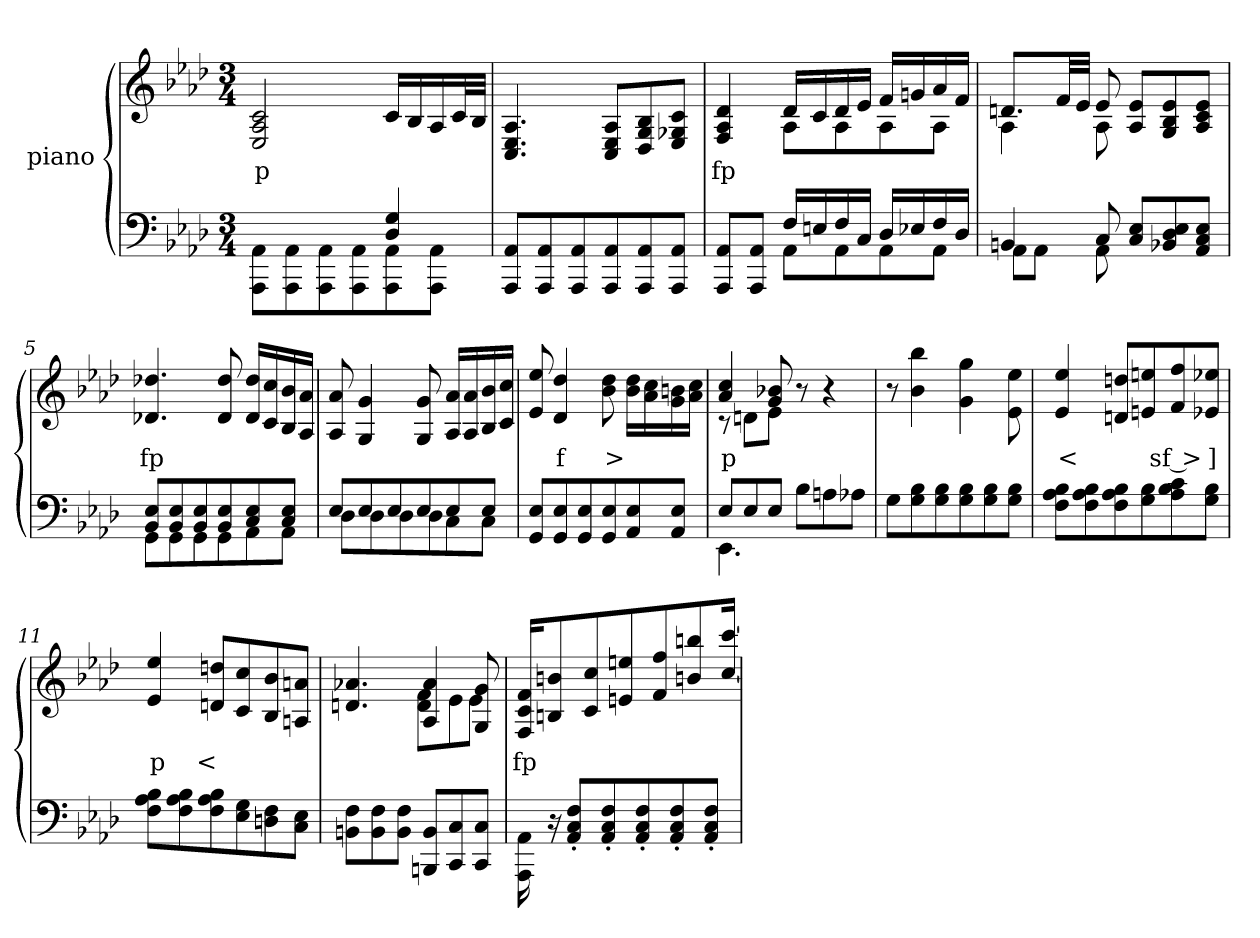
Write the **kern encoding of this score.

**kern	**kern	**text
*part2	*part1	*part1
*staff2	*staff1	*staff1
*	*I"piano	*
*clefF4	*clefG2	*
*k[b-e-a-d-]	*k[b-e-a-d-]	*
*A-:	*A-:	*
*M3/4	*M3/4	*
=1	=1	=1
*^	*	*
2ryy	8AAA- 8AA-L	2E- 2A- 2c	p
.	8AAA- 8AA-	.	.
.	8AAA- 8AA-	.	.
.	8AAA- 8AA-	.	.
4D- 4G	8AAA- 8AA-	16cLL	.
.	.	16B-	.
.	8AAA- 8AA-J	16A-	.
.	.	32cL	.
.	.	32B-JJJ	.
*v	*v	*	*
=2	=2	=2
8AAA- 8AA-L	4.C 4.E- 4.A-	.
8AAA- 8AA-	.	.
8AAA- 8AA-	.	.
8AAA- 8AA-	8C 8E- 8A-L	.
8AAA- 8AA-	8D- 8G 8B-	.
8AAA- 8AA-J	8E- 8G-X 8cJ	.
=3	=3	=3
*^	*^	*
4ryy	8AAA- 8AA-L	4ryy	4F 4A- 4d-	fp
.	8AAA- 8AA-J	.	.	.
16FLL	8AA-L	16d-LL	8A-L	.
16En	.	16c	.	.
16F	8AA-	16d-	8A-	.
16CJJ	.	16e-JJ	.	.
16D-LL	8AA-	16fLL	8A-	.
16E-X	.	16gn	.	.
16F	8AA-J	16a-	8A-J	.
16D-JJ	.	16fJJ	.	.
=4	=4	=4	=4	=4
4BBn	8AA-L	8.dnL	4A-	.
.	8AA-J	.	.	.
.	.	32fLL	.	.
.	.	32e-JJJ	.	.
8C	8AA-	8e-	8A-	.
4.ryy	8C 8E-L	8A- 8e-L	4.ryy	.
.	8BB-X 8D- 8E-	8G 8B- 8e-	.	.
.	8AA- 8C 8E-J	8A- 8c 8e-J	.	.
*	*	*v	*v	*
=5	=5	=5	=5
8BB- 8E-L	8GGL	4.d-X 4.dd-X	fp
8BB- 8E-	8GG	.	.
8BB- 8E-	8GG	.	.
8BB- 8E-	8GG	8d- 8dd-	.
8C 8E-	8AA-	16d- 16dd-LL	.
.	.	16c 16cc	.
8C 8E-J	8AA-J	16B- 16b-	.
.	.	16A- 16a-JJ	.
=6	=6	=6	=6
8E-L	8D-L	8A- 8a-	.
8E-	8D-	4G 4g	.
8E-	8D-	.	.
8E-	8D-	8G 8g	.
8E-	8C	16A- 16a-LL	.
.	.	16A- 16a-	.
8E-J	8CJ	16B- 16b-	.
.	.	16c 16ccJJ	.
*v	*v	*	*
=7	=7	=7
8GG 8E-L	8e- 8ee-	.
8GG 8E-	4d- 4dd-	f
8GG 8E-	.	.
8GG 8E-	8b- 8dd-	>
8AA- 8E-	16b- 16dd-LL	.
.	16a- 16cc	.
8AA- 8E-J	16g 16bn	.
.	16a- 16ccJJ	.
=8	=8	=8
*^	*^	*
8E-L	4.EE-	4a- 4cc	8r	p
8E-	.	.	8dnL	.
8E-J	.	8g 8b-X	8e-J	.
8B-L	4.ryy	8r	4.ryy	.
8An	.	4r	.	.
8A-XJ	.	.	.	.
*v	*v	*	*	*
*	*v	*v	*
=9	=9	=9
8GL	8r	.
8G 8B-	4b- 4bb-	.
8G 8B-	.	.
8G 8B-	4g 4gg	.
8G 8B-	.	.
8G 8B-J	8e-\ 8ee-\	.
=10	=10	=10
8F 8A- 8B-L	4e- 4ee-	<
8F 8A- 8B-	.	.
8F 8A- 8B-	8dn 8ddnL	.
8G 8B-	8en 8een	.
8A- 8B- 8c	8f 8ff	sf >
8G 8B-J	8e-X 8ee-XJ	]
=11	=11	=11
8F 8A- 8B-L	4e- 4ee-	p
8F 8A- 8B-	.	.
8F 8A- 8B-	8dn 8ddnL	<
8E- 8G	8c 8cc	.
8Dn 8F	8B- 8b-	.
8C 8E-J	8An 8anJ	.
=12	=12	=12
*	*^	*
8BBn 8FL	4.dn 4.a-X	4.ryy	.
8BB 8F	.	.	.
8BB 8FJ	.	.	.
8BBBn 8BBL	4a- 4A-	8d 8fL	.
8CC 8C	.	8e-	.
8CC 8CJ	8g 8G	8e-J	.
*	*v	*v	*
=13	=13	=13
16AAA-\ 16AA-\	16F 16c 16fKL	fp
16r	8Bn 8bn	.
8AA-'> 8C'> 8F'>L	.	.
.	8c 8cc	.
8AA-'> 8C'> 8F'>	.	.
.	8en 8een	.
8AA-'> 8C'> 8F'>	.	.
.	8f 8ff	.
8AA-'> 8C'> 8F'>	.	.
.	8bn 8bbn	.
8AA-'> 8C'> 8F'>J	.	.
.	[16cc [16cccJk	.
=	=	=
*-	*-	*-
